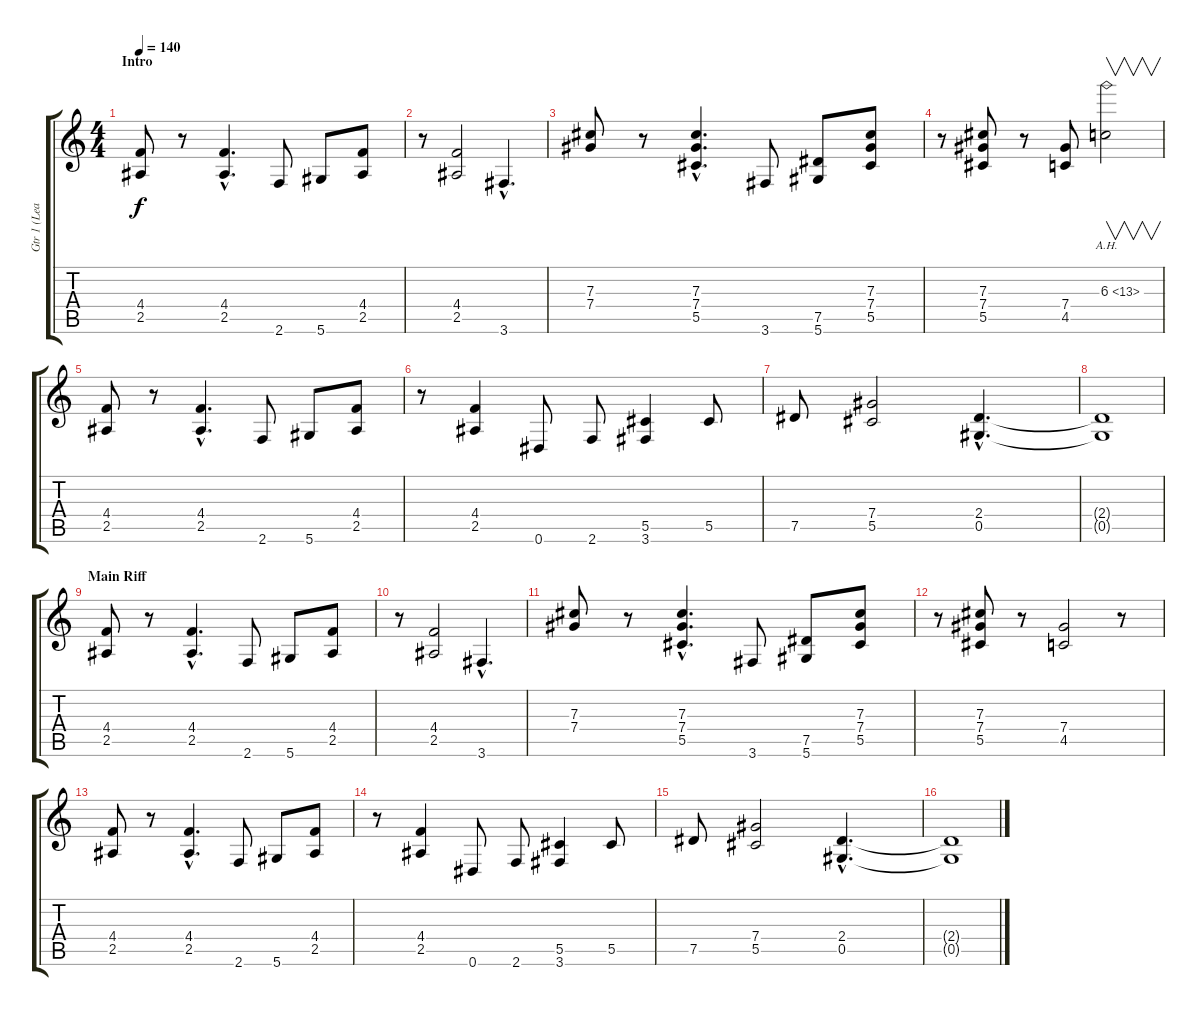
\track ("Gtr 1 (Lead)" "Gtr 1 (Lea") {instrument distortionguitar}
\staff {score tabs}
\tuning (Eb4 Bb3 Gb3 Db3 Ab2 Eb2) {hide}
\ts (4 4)
\section ("" "Intro")
\tempo 140
\clef g2
\ks c
(4.4 2.5).8{dy f instrument distortionguitar} r.8 (4.4{hac} 2.5{hac}).4{d} 2.6.8 5.6.8 (4.4 2.5).8 |
r.8 (4.4 2.5).2 3.6{hac}.4{d} |
(7.3 7.4).8 r.8 (7.3{hac} 7.4{hac} 5.5{hac}).4{d} 3.6.8 (7.5 5.6).8 (7.3 7.4 5.5).8 |
r.8 (7.3 7.4 5.5).8 r.8 (7.4 4.5).8 6.3{ah 7}.2{v} |
(4.4 2.5).8 r.8 (4.4{hac} 2.5{hac}).4{d} 2.6.8 5.6.8 (4.4 2.5).8 |
r.8 (4.4 2.5).4 0.6.8 2.6.8 (5.5 3.6).4 5.5.8 |
7.5.8 (7.4 5.5).2 (2.4{hac} 0.5{hac}).4{d} |
(2.4{t} 0.5{t}).1 |
\section ("" "Main Riff")
(4.4 2.5).8 r.8 (4.4{hac} 2.5{hac}).4{d} 2.6.8 5.6.8 (4.4 2.5).8 |
r.8 (4.4 2.5).2 3.6{hac}.4{d} |
(7.3 7.4).8 r.8 (7.3{hac} 7.4{hac} 5.5{hac}).4{d} 3.6.8 (7.5 5.6).8 (7.3 7.4 5.5).8 |
r.8 (7.3 7.4 5.5).8 r.8 (7.4 4.5).2 r.8 |
(4.4 2.5).8 r.8 (4.4{hac} 2.5{hac}).4{d} 2.6.8 5.6.8 (4.4 2.5).8 |
r.8 (4.4 2.5).4 0.6.8 2.6.8 (5.5 3.6).4 5.5.8 |
7.5.8 (7.4 5.5).2 (2.4{hac} 0.5{hac}).4{d} |
(2.4{t} 0.5{t}).1
